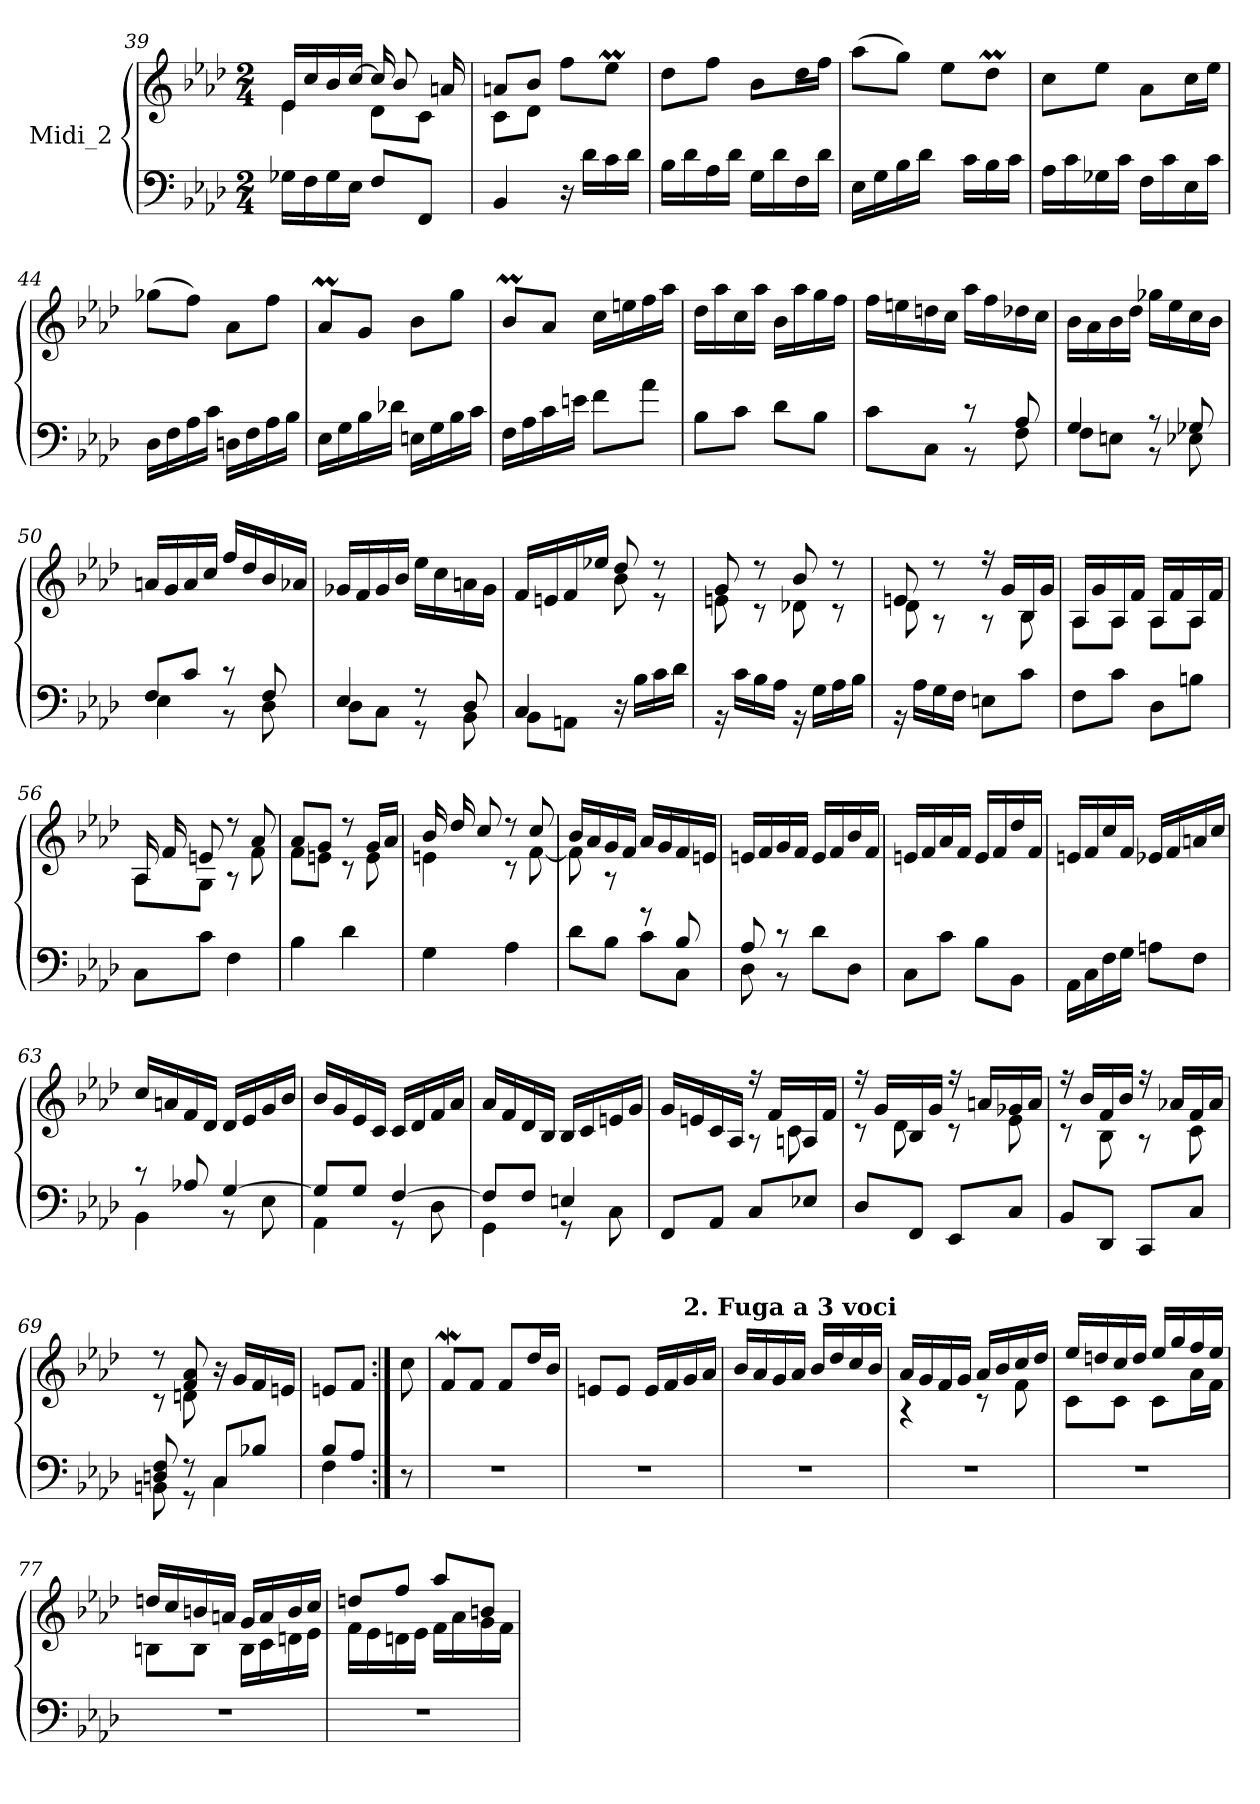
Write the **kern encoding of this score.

**kern	**kern
*part1	*part1
*staff2	*staff1
*I"Midi_2	*
*clefF4	*clefG2
*k[b-e-a-d-]	*k[b-e-a-d-]
*A-:	*A-:
*M2/4	*M2/4
=39	=39
*	*^
16G-XLL	16e-/LL	4e-\
16F	16cc/	.
16G-	16b-/	.
16E-JJ	[16cc/JJ	.
8FL	16cc/LL]	8d-\L
.	8b-/	.
8FFJ	.	8c\J
.	16an/J	.
!!LO:LB:g=z	!!
=40	=40	=40
4BB-	8an/L	8c\L
.	8b-/J	8d-\J
16r	8ff\L	4ryy
16d-LL	.	.
16c	8ee-M\J	.
16d-JJ	.	.
=41	=41	=41
16B-LL	8dd-\L	2ryy
16d-	.	.
16A-	8ff\J	.
16d-JJ	.	.
16GLL	8b-\L	.
16d-	.	.
16F	16dd-\L	.
16d-JJ	16ff\JJ	.
=42	=42	=42
16E-LL	(>8aa-\L	2ryy
16G	.	.
16B-	8gg\J)	.
16d-JJ	.	.
16ryy	8ee-\L	.
16cLL	.	.
16B-	8dd-M\J	.
16cJJ	.	.
=43	=43	=43
16A-LL	8cc\L	2ryy
16c	.	.
16G-X	8ee-\J	.
16cJJ	.	.
16FLL	8a-\L	.
16c	.	.
16E-	16cc\L	.
16cJJ	16ee-\JJ	.
=44	=44	=44
16D-LL	(>8gg-X\L	2ryy
16F	.	.
16A-	8ff\J)	.
16cJJ	.	.
16DnLL	8a-\L	.
16F	.	.
16A-	8ff\J	.
16B-JJ	.	.
*	*v	*v
!!LO:LB:g=z
=45	=45
!LO:N:vis=1	!
*^	*
2ryy	16E-\LL	8a-ML
.	16G\	.
.	16B-\	8gJ
.	16d-X\JJ	.
.	16En\LL	8b-L
.	16G\	.
.	16B-\	8ggJ
.	16c\JJ	.
=46	=46	=46
!LO:N:vis=1	!	!
2ryy	16FLL	8b-ML
.	16A-	.
.	16c	8a-J
.	16enJJ	.
.	8fL	16ccLL
.	.	16een
.	8a-J	16ff
.	.	16aa-JJ
=47	=47	=47
!LO:N:vis=1	!	!
2ryy	8B-\L	16dd-LL
.	.	16aa-
.	8c\J	16cc
.	.	16aa-JJ
.	8d-\L	16b-LL
.	.	16aa-
.	8B-\J	16gg
.	.	16ffJJ
=48	=48	=48
4ryy	8c\L	16ffLL
.	.	16een
.	8C\J	16ddn
.	.	16ccJJ
8r	8r	16aa-LL
.	.	16ff
8A-/	8F\	16dd-X
.	.	16ccJJ
=49	=49	=49
4G/	8F\L	16b-LL
.	.	16a-
.	8En\J	16b-
.	.	16dd-JJ
8r	8r	16gg-XLL
.	.	16ee-
8G-X/	8E-X\	16cc
.	.	16b-JJ
!!LO:LB:g=z
=50	=50	=50
*	*	*^
!	!	!	!LO:N:vis=1
8F/L	4E-\	16anLL	2ryy
.	.	16g	.
8c/J	.	16a	.
.	.	16ccJJ	.
8r	8r	16ffLL	.
.	.	16dd-	.
8F/	8D-\	16b-	.
.	.	16a-XJJ	.
=51	=51	=51	=51
!	!	!	!LO:N:vis=1
4E-/	8D-\L	16g-XLL	2ryy
.	.	16f	.
.	8C\J	16g-	.
.	.	16b-JJ	.
8r	8r	16ee-\LL	.
.	.	16cc\	.
8D-/	8BB-\	16an\	.
.	.	16g-\JJ	.
=52	=52	=52	=52
4C/	8BB-\L	16fLL	4ryy
.	.	16en	.
.	8AAn\J	16f	.
.	.	16ee-XJJ	.
4ryy	16r	8dd-/	8b-\
.	16B-LL	.	.
.	16c	8r	8r
.	16d-JJ	.	.
=53	=53	=53	=53
2ryy	16r	8g/	8en\
.	16c\LL	.	.
.	16B-\	8r	8r
.	16A-\JJ	.	.
.	16r	8b-/	8d-X\
.	16G\LL	.	.
.	16A-\	8r	8r
.	16B-\JJ	.	.
=54	=54	=54	=54
2ryy	16r	8en/	8d-\
.	16A-\LL	.	.
.	16G\	8r	8r
.	16F\JJ	.	.
.	8EnL	16r	8r
.	.	16gLL	.
.	8cJ	16B-	8B-\
.	.	16gJJ	.
!!LO:LB:g=z	!!
=55	=55	=55	=55
!LO:N:vis=1	!	!	!
2ryy	8F\L	16A-LL	8A-\L
.	.	16g	.
.	8c\J	16A-	8A-\J
.	.	16fJJ	.
.	8D-\L	16A-LL	8A-L
.	.	16f	.
.	8Bn\J	16A-	8A-J
.	.	16fJJ	.
=56	=56	=56	=56
!LO:N:vis=1	!	!	!
2ryy	8CL	16A-LL	8A-\L
.	.	16f	.
.	8cJ	8enJ	8G\J
.	4F\	8r	8r
.	.	8a-/	8f\
=57	=57	=57	=57
!LO:N:vis=1	!	!	!
2ryy	4B-\	8a-/L	8f\L
.	.	8g/J	8en\J
.	4d-\	8r	8r
.	.	16gLL	8e\
.	.	16a-JJ	.
=58	=58	=58	=58
!LO:N:vis=1	!	!	!
2ryy	4G\	16b-LL	4en\
.	.	16dd-	.
.	.	8ccJ	.
.	4A-\	8r	8r
.	.	8cc/	[8f\
=59	=59	=59	=59
4ryy	8d-L	16b-LL	8f\]
.	.	16a-	.
.	8B-J	16g	8r
.	.	16fJJ	.
8r	8c\L	16a-LL	4ryy
.	.	16g	.
8B-/	8C\J	16f	.
.	.	16enJJ	.
=60	=60	=60	=60
8A-/	8D-\	16enLL	2ryy
.	.	16f	.
8r	8r	16g	.
.	.	16fJJ	.
4ryy	8d-L	16eLL	.
.	.	16f	.
.	8D-J	16b-	.
.	.	16fJJ	.
*	*	*v	*v
!!LO:LB:g=z
=61	=61	=61
!LO:N:vis=1	!	!
2ryy	8CL	16enLL
.	.	16f
.	8cJ	16a-
.	.	16fJJ
.	8B-L	16eLL
.	.	16f
.	8BB-J	16dd-
.	.	16fJJ
=62	=62	=62
!LO:N:vis=1	!	!
2ryy	16AA-LL	16enLL
.	16C	16f
.	16F	16cc
.	16GJJ	16fJJ
.	8An\L	16e-XLL
.	.	16f
.	8F\J	16an
.	.	16ccJJ
=63	=63	=63
8r	4BB-\	16ccLL
.	.	16an
8A-X/	.	16f
.	.	16d-JJ
[4G/	8r	16d-LL
.	.	16e-
.	8E-\	16g
.	.	16b-JJ
=64	=64	=64
8G/L]	4AA-\	16b-LL
.	.	16g
8G/J	.	16e-
.	.	16cJJ
[4F/	8r	16cLL
.	.	16d-
.	8D-\	16f
.	.	16a-JJ
=65	=65	=65
8FL]	4GG\	16a-LL
.	.	16f
8FJ	.	16d-
.	.	16B-JJ
4En/	8r	16B-LL
.	.	16c
.	8C\	16en
.	.	16gJJ
!!LO:LB:g=z
=66	=66	=66
!	!LO:N:vis=1	!
*	*	*^
8FFL	2ryy	16gLL	4ryy
.	.	16en	.
8AA-J	.	16c	.
.	.	16A-JJ	.
8CL	.	16r	8r
.	.	16fLL	.
8E-XJ	.	16An	8c
.	.	16fJJ	.
=67	=67	=67	=67
!	!LO:N:vis=1	!	!
8D-/L	2ryy	16r	8r
.	.	16gLL	.
8FF/J	.	16B-	8d-
.	.	16gJJ	.
8EE-/L	.	16r	8r
.	.	16anLL	.
8C/J	.	16g-X	8e-\
.	.	16aJJ	.
=68	=68	=68	=68
!	!LO:N:vis=1	!	!
8BB-/L	2ryy	16r	8r
.	.	16b-LL	.
8DD-/J	.	16f	8B-\
.	.	16b-JJ	.
8CCL	.	16r	8r
.	.	16a-XLL	.
8CJ	.	16f	8c\
.	.	16a-JJ	.
=69	=69	=69	=69
8Dn/ 8F/	8BBn\	8r	8r
8r	8r	8f/ 8a-/	8dn\
8CL	4C\	16r	4ryy
.	.	16gLL	.
8B-XJ	.	16f	.
.	.	16enJJ	.
=70	=70	=70	=70
8B-/L	4F\	8enL	4ryy
8A-/J	.	8fJ	.
*v	*v	*	*
!!LO:LB:g=z	!!
=71:|!	=71:|!	=71:|!
8r	8cc\	8ryy
=72	=72	=72
!LO:N:vis=1	!	!LO:N:vis=1
2r	8fW/L	2ryy
.	8f/J	.
.	8f/L	.
.	16dd-/L	.
.	16b-/JJ	.
=73	=73	=73
!LO:N:vis=1	!	!LO:N:vis=1
2r	8enL	2ryy
.	8eJ	.
.	16eLL	.
.	16f	.
!	!LO:TX:a:B:t=2. Fuga a 3 voci	!
.	16g	.
.	16a-JJ	.
=74	=74	=74
!LO:N:vis=1	!	!LO:N:vis=1
2r	16b-LL	2ryy
.	16a-	.
.	16g	.
.	16a-JJ	.
.	16b-LL	.
.	16dd-	.
.	16cc	.
.	16b-JJ	.
=75	=75	=75
!LO:N:vis=1	!	!
2r	16a-/LL	4r
.	16g/	.
.	16f/	.
.	16g/JJ	.
.	16a-LL	8r
.	16b-	.
.	16cc	8f\
.	16dd-JJ	.
!!LO:LB:g=z	!!
=76	=76	=76
!LO:N:vis=1	!	!
2r	16ee-/LL	8c\L
.	16ddn/	.
.	16cc/	8c\J
.	16dd/JJ	.
.	16ee-/LL	8c\L
.	16gg/	.
.	16ff/	16a-\L
.	16ee-/JJ	16f\JJ
=77	=77	=77
!LO:N:vis=1	!	!
2r	16ddn/LL	8Bn\L
.	16cc/	.
.	16bn/	8B\J
.	16an/JJ	.
.	16g/LL	16B\LL
.	16a/	16c\
.	16b/	16dn\
.	16cc/JJ	16e-\JJ
=78	=78	=78
!LO:N:vis=1	!	!
2r	8ddn/L	16f\LL
.	.	16e-\
.	8ff/J	16dn\
.	.	16e-\JJ
.	8aa-/L	16f\LL
.	.	16a-\
.	8bn/J	16g\
.	.	16f\JJ
*	*v	*v
=	=
*-	*-
